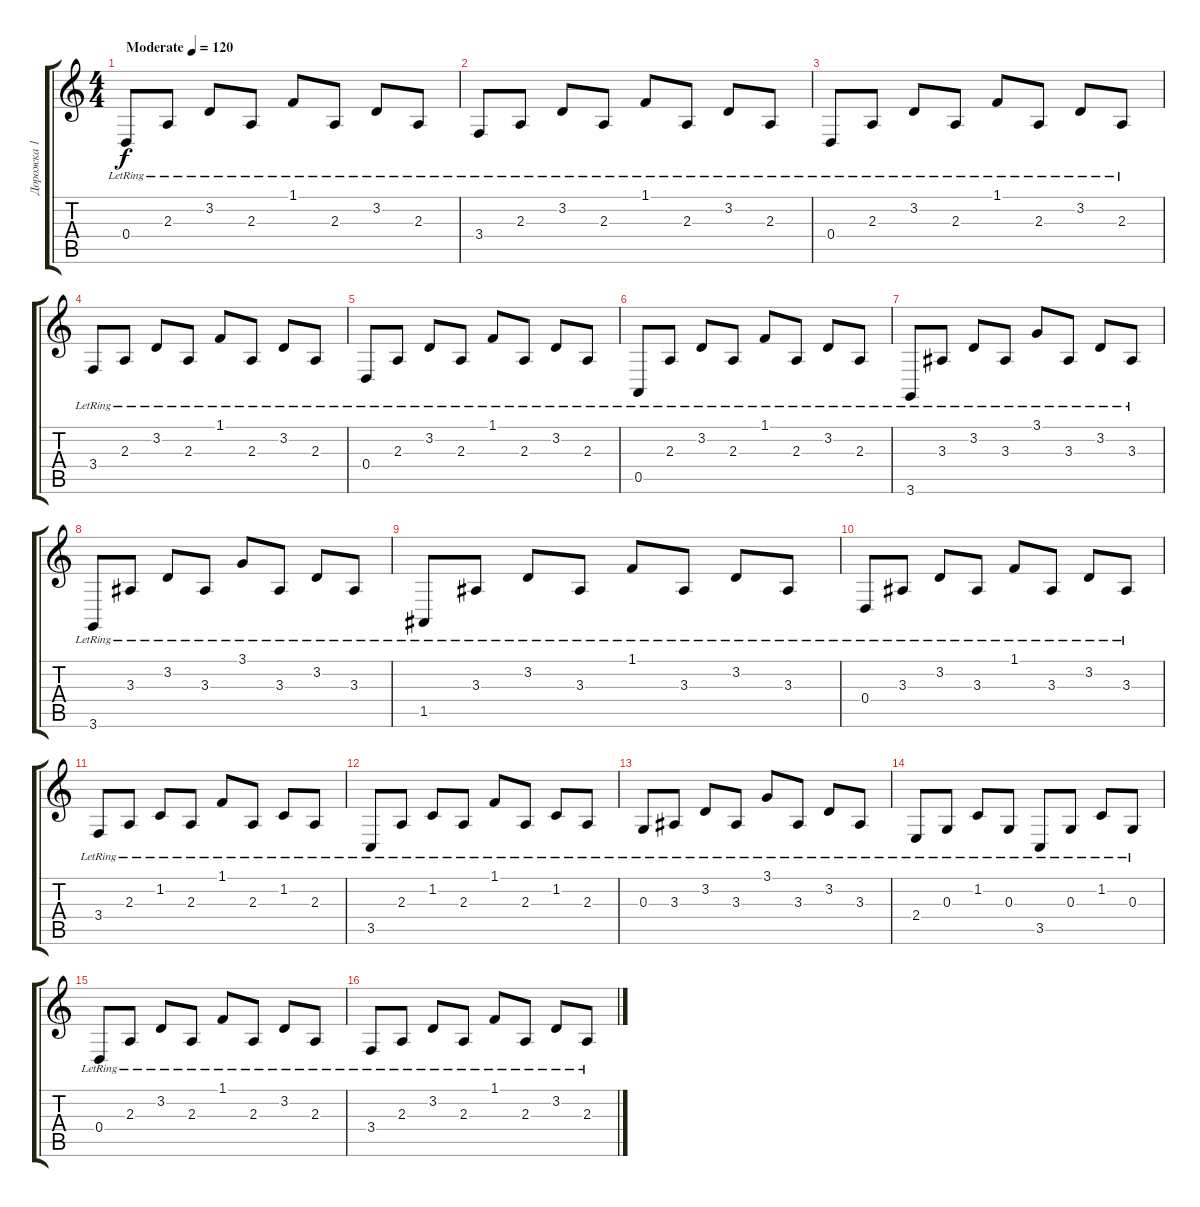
\track ("Дорожка 1" "Дорожка 1") {instrument electricgrandpiano}
\staff {score tabs}
\tuning (E4 B3 G3 D3 A2 E2) {hide}
\ts (4 4)
\tempo (120 "Moderate")
\clef g2
\ks c
0.4{lr}.8{dy f instrument electricgrandpiano} 2.3{lr}.8 3.2{lr}.8 2.3{lr}.8 1.1{lr}.8 2.3{lr}.8 3.2{lr}.8 2.3{lr}.8 |
3.4{lr}.8 2.3{lr}.8 3.2{lr}.8 2.3{lr}.8 1.1{lr}.8 2.3{lr}.8 3.2{lr}.8 2.3{lr}.8 |
0.4{lr}.8 2.3{lr}.8 3.2{lr}.8 2.3{lr}.8 1.1{lr}.8 2.3{lr}.8 3.2{lr}.8 2.3{lr}.8 |
3.4{lr}.8 2.3{lr}.8 3.2{lr}.8 2.3{lr}.8 1.1{lr}.8 2.3{lr}.8 3.2{lr}.8 2.3{lr}.8 |
0.4{lr}.8 2.3{lr}.8 3.2{lr}.8 2.3{lr}.8 1.1{lr}.8 2.3{lr}.8 3.2{lr}.8 2.3{lr}.8 |
0.5{lr}.8 2.3{lr}.8 3.2{lr}.8 2.3{lr}.8 1.1{lr}.8 2.3{lr}.8 3.2{lr}.8 2.3{lr}.8 |
3.6{lr}.8 3.3{lr}.8 3.2{lr}.8 3.3{lr}.8 3.1{lr}.8 3.3{lr}.8 3.2{lr}.8 3.3{lr}.8 |
3.6{lr}.8 3.3{lr}.8 3.2{lr}.8 3.3{lr}.8 3.1{lr}.8 3.3{lr}.8 3.2{lr}.8 3.3{lr}.8 |
1.5{lr}.8 3.3{lr}.8 3.2{lr}.8 3.3{lr}.8 1.1{lr}.8 3.3{lr}.8 3.2{lr}.8 3.3{lr}.8 |
0.4{lr}.8 3.3{lr}.8 3.2{lr}.8 3.3{lr}.8 1.1{lr}.8 3.3{lr}.8 3.2{lr}.8 3.3{lr}.8 |
3.4{lr}.8 2.3{lr}.8 1.2{lr}.8 2.3{lr}.8 1.1{lr}.8 2.3{lr}.8 1.2{lr}.8 2.3{lr}.8 |
3.5{lr}.8 2.3{lr}.8 1.2{lr}.8 2.3{lr}.8 1.1{lr}.8 2.3{lr}.8 1.2{lr}.8 2.3{lr}.8 |
0.3{lr}.8 3.3{lr}.8 3.2{lr}.8 3.3{lr}.8 3.1{lr}.8 3.3{lr}.8 3.2{lr}.8 3.3{lr}.8 |
2.4{lr}.8 0.3{lr}.8 1.2{lr}.8 0.3{lr}.8 3.5{lr}.8 0.3{lr}.8 1.2{lr}.8 0.3{lr}.8 |
0.4{lr}.8 2.3{lr}.8 3.2{lr}.8 2.3{lr}.8 1.1{lr}.8 2.3{lr}.8 3.2{lr}.8 2.3{lr}.8 |
3.4{lr}.8 2.3{lr}.8 3.2{lr}.8 2.3{lr}.8 1.1{lr}.8 2.3{lr}.8 3.2{lr}.8 2.3{lr}.8
